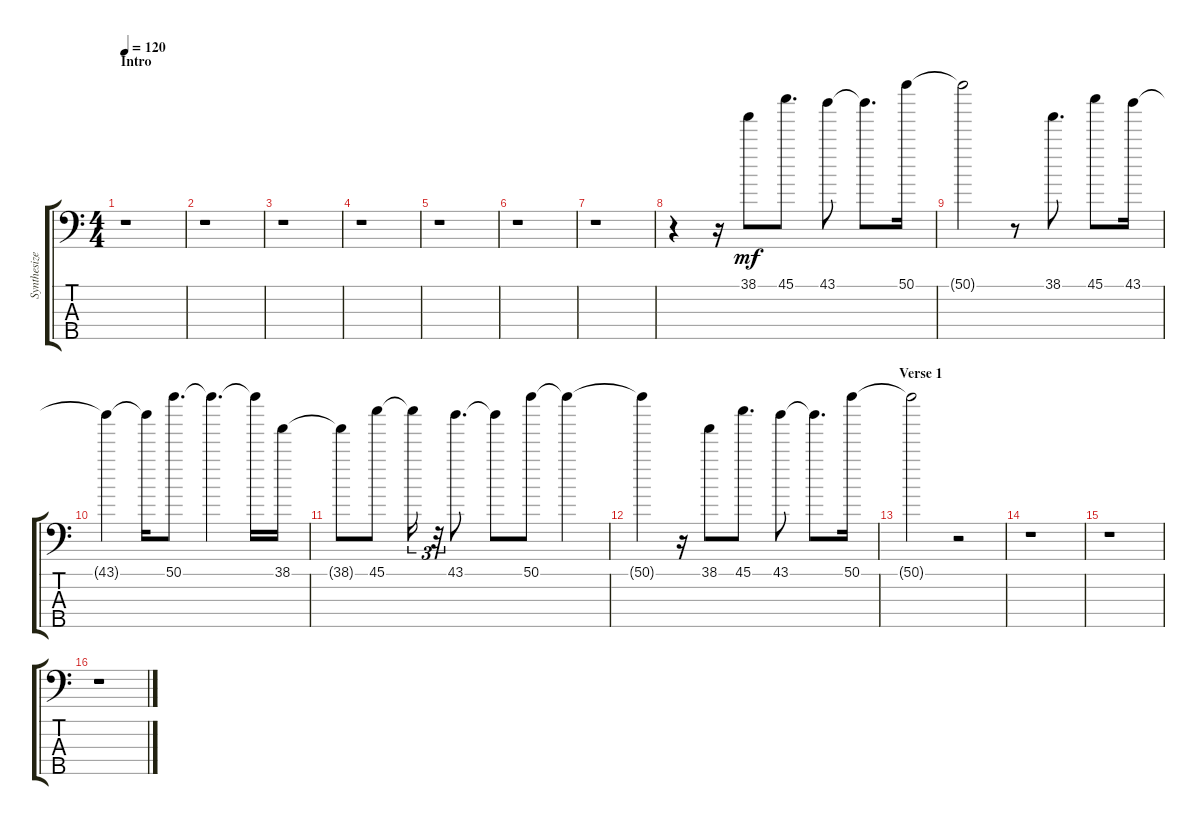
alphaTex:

\track ("Synthesizer Bass" "Synthesize") {instrument synthbass1}
\staff {score tabs}
\tuning (G2 D2 A1 E1 B0) {hide}
\ts (4 4)
\section ("" "Intro")
\tempo 120
\clef f4
\ks aminor
r.1{dy mf instrument synthbass1} |
r.1 |
r.1 |
r.1 |
r.1 |
r.1 |
r.1 |
r.4 r.16 38.1.8 45.1.8{d} 43.1.8 43.1{t}.8{d} 50.1.16 |
50.1{t}.2 r.8 38.1.8{d} 45.1.8 43.1.16 |
43.1{t}.4 43.1{t}.16 50.1.8{d} 50.1{t}.4{d} 50.1{t}.16 38.1.16 |
38.1{t}.8 45.1.8 45.1{t}.16{tu (3 2)} r.32{tu (3 2)} 43.1.8{d} 43.1{t}.8 50.1.8 50.1{t}.4 |
50.1{t}.4 r.16 38.1.8 45.1.8{d} 43.1.8 43.1{t}.8{d} 50.1.16 |
\section ("" "Verse 1")
50.1{t}.2 r.2 |
r.1 |
r.1 |
r.1
